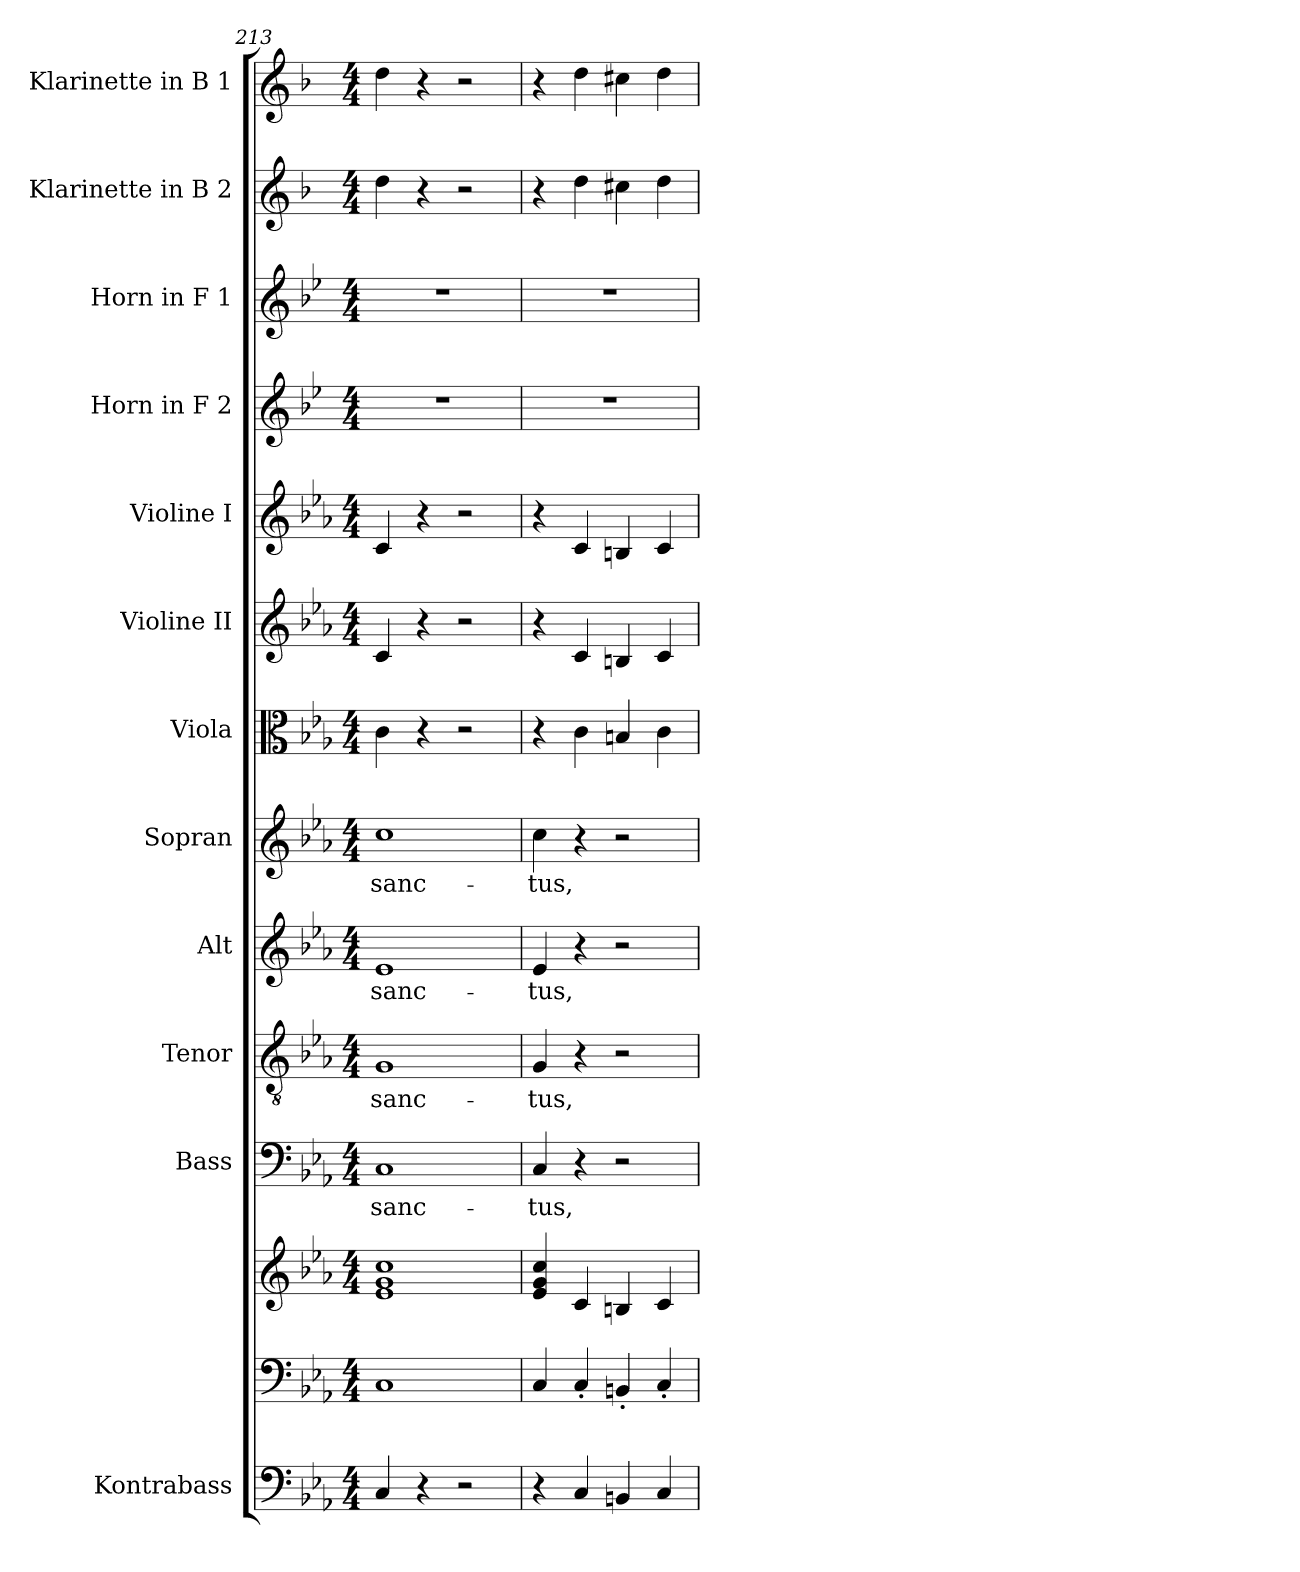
**kern	**kern	**kern	**kern	**text	**kern	**text	**kern	**text	**kern	**text	**kern	**kern	**kern	**kern	**kern	**kern	**kern
*part13	*part12	*part12	*part11	*part11	*part10	*part10	*part9	*part9	*part8	*part8	*part7	*part6	*part5	*part4	*part3	*part2	*part1
*staff14	*staff13	*staff12	*staff11	*staff11	*staff10	*staff10	*staff9	*staff9	*staff8	*staff8	*staff7	*staff6	*staff5	*staff4	*staff3	*staff2	*staff1
*I"Kontrabass	*	*	*I"Bass	*	*I"Tenor	*	*I"Alt	*	*I"Sopran	*	*I"Viola	*I"Violine II	*I"Violine I	*I"Horn in F 2	*I"Horn in F 1	*I"Klarinette in B 2	*I"Klarinette in B 1
*I'Kb.	*	*	*I'B	*	*I'T	*	*I'A	*	*I'S	*	*I'Vla.	*I'Vl. II	*I'Vl. I	*I'Hrn. 2	*I'Hrn. 1	*	*
*clefF4	*clefF4	*clefG2	*clefF4	*	*clefGv2	*	*clefG2	*	*clefG2	*	*clefC3	*clefG2	*clefG2	*clefG2	*clefG2	*clefG2	*clefG2
*ITrd7c12	*	*	*	*	*	*	*	*	*	*	*	*	*	*ITrd4c7	*ITrd4c7	*ITrd1c2	*ITrd1c2
*k[b-e-a-]	*k[b-e-a-]	*k[b-e-a-]	*k[b-e-a-]	*	*k[b-e-a-]	*	*k[b-e-a-]	*	*k[b-e-a-]	*	*k[b-e-a-]	*k[b-e-a-]	*k[b-e-a-]	*k[b-e-a-]	*k[b-e-a-]	*k[b-e-a-]	*k[b-e-a-]
*E-:	*E-:	*E-:	*E-:	*	*E-:	*	*E-:	*	*E-:	*	*E-:	*E-:	*E-:	*E-:	*E-:	*E-:	*E-:
*M4/4	*M4/4	*M4/4	*M4/4	*	*M4/4	*	*M4/4	*	*M4/4	*	*M4/4	*M4/4	*M4/4	*M4/4	*M4/4	*M4/4	*M4/4
=213	=213	=213	=213	=213	=213	=213	=213	=213	=213	=213	=213	=213	=213	=213	=213	=213	=213
!	!	!	!	!LO:LY:b	!	!LO:LY:b	!	!LO:LY:b	!	!LO:LY:b	!	!	!	!	!	!	!
4CC/	1C	1e- 1g 1cc	1C	sanc-	1G	sanc-	1e-	sanc-	1cc	sanc-	4c\	4c/	4c/	1r	1r	4cc\	4cc\
4r	.	.	.	.	.	.	.	.	.	.	4r	4r	4r	.	.	4r	4r
2r	.	.	.	.	.	.	.	.	.	.	2r	2r	2r	.	.	2r	2r
=214	=214	=214	=214	=214	=214	=214	=214	=214	=214	=214	=214	=214	=214	=214	=214	=214	=214
!	!	!	!	!LO:LY:b	!	!LO:LY:b	!	!LO:LY:b	!	!LO:LY:b	!	!	!	!	!	!	!
4r	4C/	4e-/ 4g/ 4cc/	4C/	-tus,	4G/	-tus,	4e-/	-tus,	4cc\	-tus,	4r	4r	4r	1r	1r	4r	4r
4CC/	4C'</	4c/	4r	.	4r	.	4r	.	4r	.	4c\	4c/	4c/	.	.	4cc\	4cc\
4BBBn/	4BBn'</	4Bn/	2r	.	2r	.	2r	.	2r	.	4Bn/	4Bn/	4Bn/	.	.	4bn\	4bn\
4CC/	4C'</	4c/	.	.	.	.	.	.	.	.	4c\	4c/	4c/	.	.	4cc\	4cc\
=	=	=	=	=	=	=	=	=	=	=	=	=	=	=	=	=	=
*-	*-	*-	*-	*-	*-	*-	*-	*-	*-	*-	*-	*-	*-	*-	*-	*-	*-
